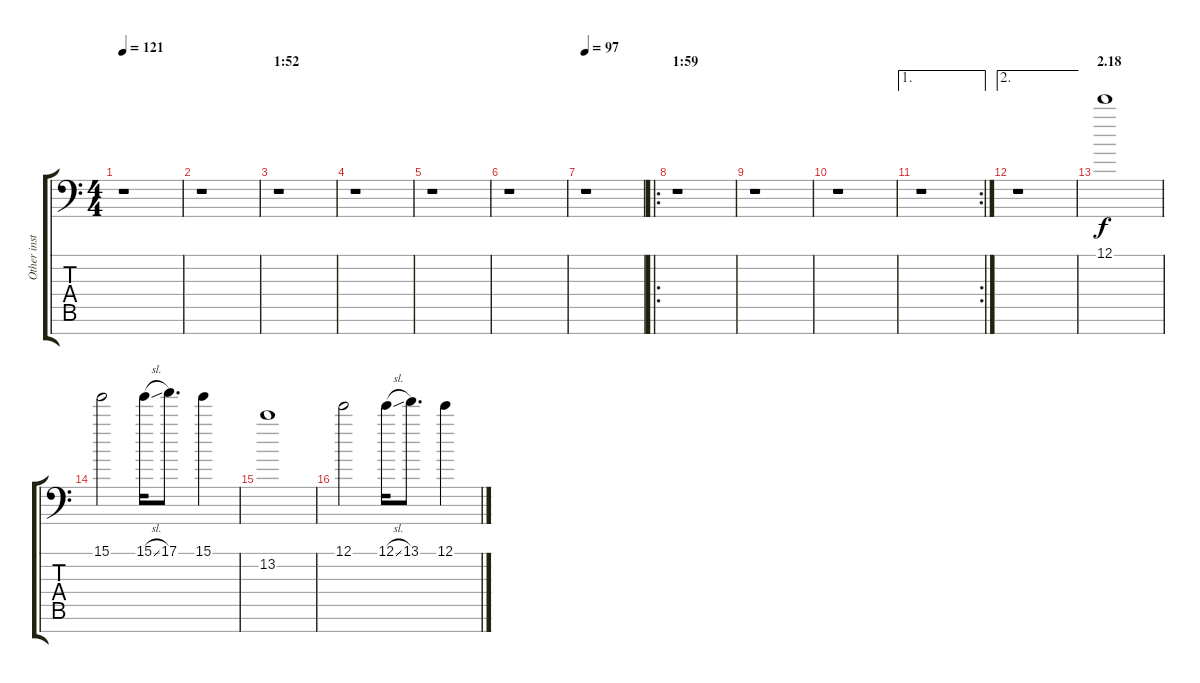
\track ("Other instruments" "Other inst") {instrument acousticguitarnylon}
\staff {score tabs}
\tuning (E4 B3 G3 D3 A2 E2 G1) {hide}
\ts (4 4)
\tempo 121
\clef f4
\ks c
r.1{dy fff} |
r.1 |
\section ("" "1:52")
r.1 |
r.1 |
r.1 |
r.1 |
\tempo 97
r.1 |
\ro
\section ("" "1:59")
r.1 |
r.1 |
r.1 |
\ae 1
\rc 2
r.1 |
\ae 2
r.1 |
\section ("" "2.18")
12.1.1{dy f volume 14 balance 8 instrument harmonica} |
15.1.2 15.1{sl}.16 17.1.8{d} 15.1.4 |
13.2.1 |
12.1.2 12.1{sl}.16 13.1.8{d} 12.1.4
